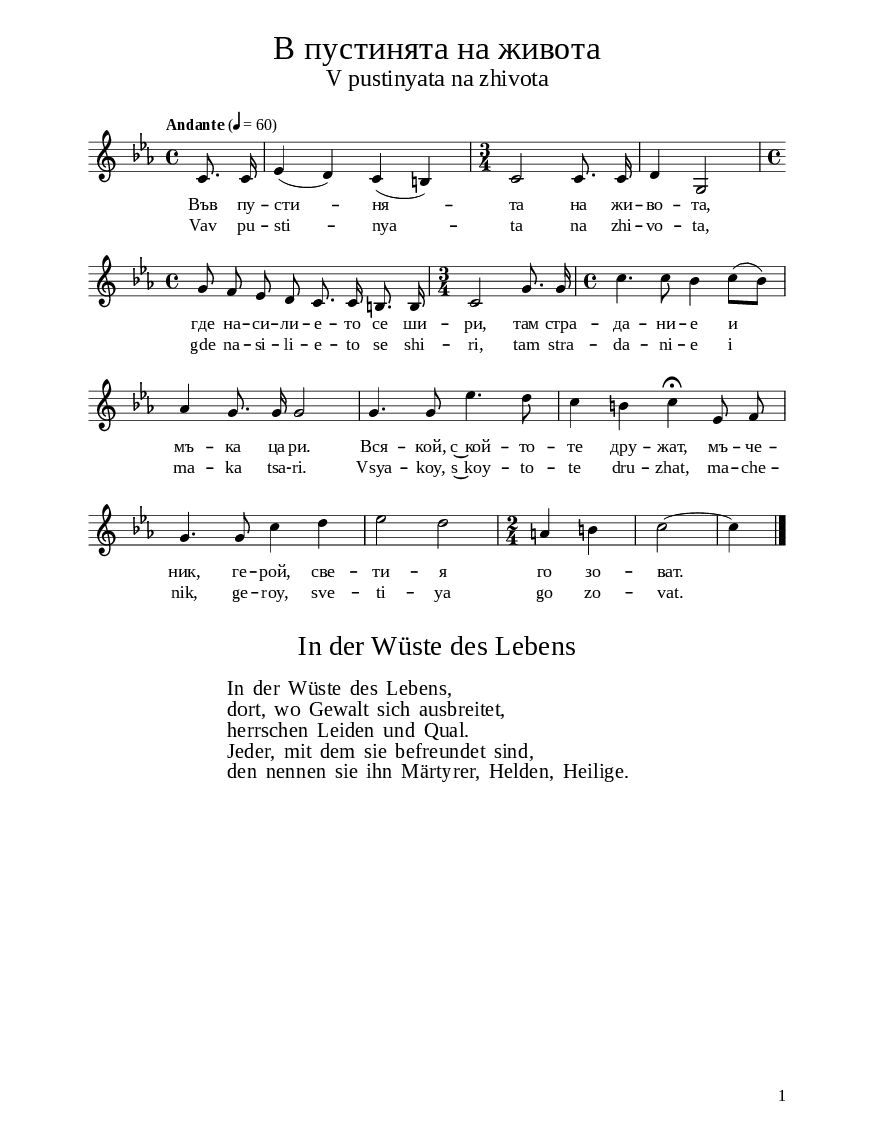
\version "2.24.0"

% include paper part and global functions
\include "include/globals.ily"

\bookpart {
  \label #'ref110_2
  \tocItem \markup "В пустинята на живота – V pustinyata na zhivota"
  \include "include/bookpart-paper.ily"
  \score {
    \include "include/score-layout.ily"


    \new Voice \relative c' {

      \clef treble
      \key c \minor
      \time 4/4
      \tempoFunc "Andante" 4 "60"
      \autoBeamOff

      \partial 4

      c8.  c16 | % 2
      es4 (  d4 )  c4 (  b4 ) | % 3
      \time 3/4  | % 3
      c2  c8.  c16 | % 4
      d4  g,2 \break | % 5
      \time 4/4  | % 5
      g'8  f8  es8  d8  c8.
      c16  b8.  b16 | % 6
      \time 3/4  | % 6
      c2  g'8.  g16 | % 7
      \time 4/4  | % 7
      c4.  c8  bes4  c8 ( [
      bes8 ) ] \break | % 8
      as4  g8.  g16  g2 | % 9
      g4.  g8  es'4.  d8 |
      c4  b4  c4 ^\fermata  es,8
      f8 \break | % 11
      g4.  g8  c4  d4 | % 12
      es2  d2 | % 13
      \time 2/4  | % 13
      a4  b4 | % 14
      c2 ~ | % 15
      c4 \bar "|."
    }

    \addlyrics {
      Във пу -- сти -- ня -- та на
      жи -- во -- та, где на -- си -- ли --
      е -- то се ши -- ри, там стра --
      да -- ни -- е и мъ -- ка ца --
      ри. Вся -- кой, с~кой -- то -- те
      дру -- жат, мъ -- че -- ник, ге --
      рой, све -- ти -- я го зо -- ват.}
      \addlyrics {
        Vav pu -- sti -- nya -- ta na
        zhi -- vo -- ta, gde na -- si -- li --
        e -- to se shi -- ri, tam stra --
        da -- ni -- e i ma -- ka tsa --
        ri. Vsya -- koy, s~koy -- to -- te
        dru -- zhat, ma -- che -- nik, ge --
        roy, sve -- ti -- ya go zo -- vat.}

        \header {
          title = \titleFunc "В пустинята на живота" "V pustinyata na zhivota"
        }

        \midi{}

      } % score

      %\markup \dc-one "D.C. al Fine"
      

      % include foreign translation(s) of the song

      %\pageBreak
      \version "2.24.0"

\markup \fill-line { \fontsize #deTitleFontSize "In der Wüste des Lebens" }
\markup \null
\markup \null
\markup \fontsize #deCoupletFontSize {
  \hspace #12
  \override #`(baseline-skip . ,deCoupletBaselineSkip)

  \column {
      \line { " "  In der Wüste des Lebens,}

 \line { " " dort, wo Gewalt sich ausbreitet,}

 \line { " " herrschen Leiden und Qual.}

 \line { " " Jeder, mit dem sie befreundet sind,}

 \line { " " den nennen sie ihn Märtyrer, Helden, Heilige.}

    }


}


    } % bookpart
